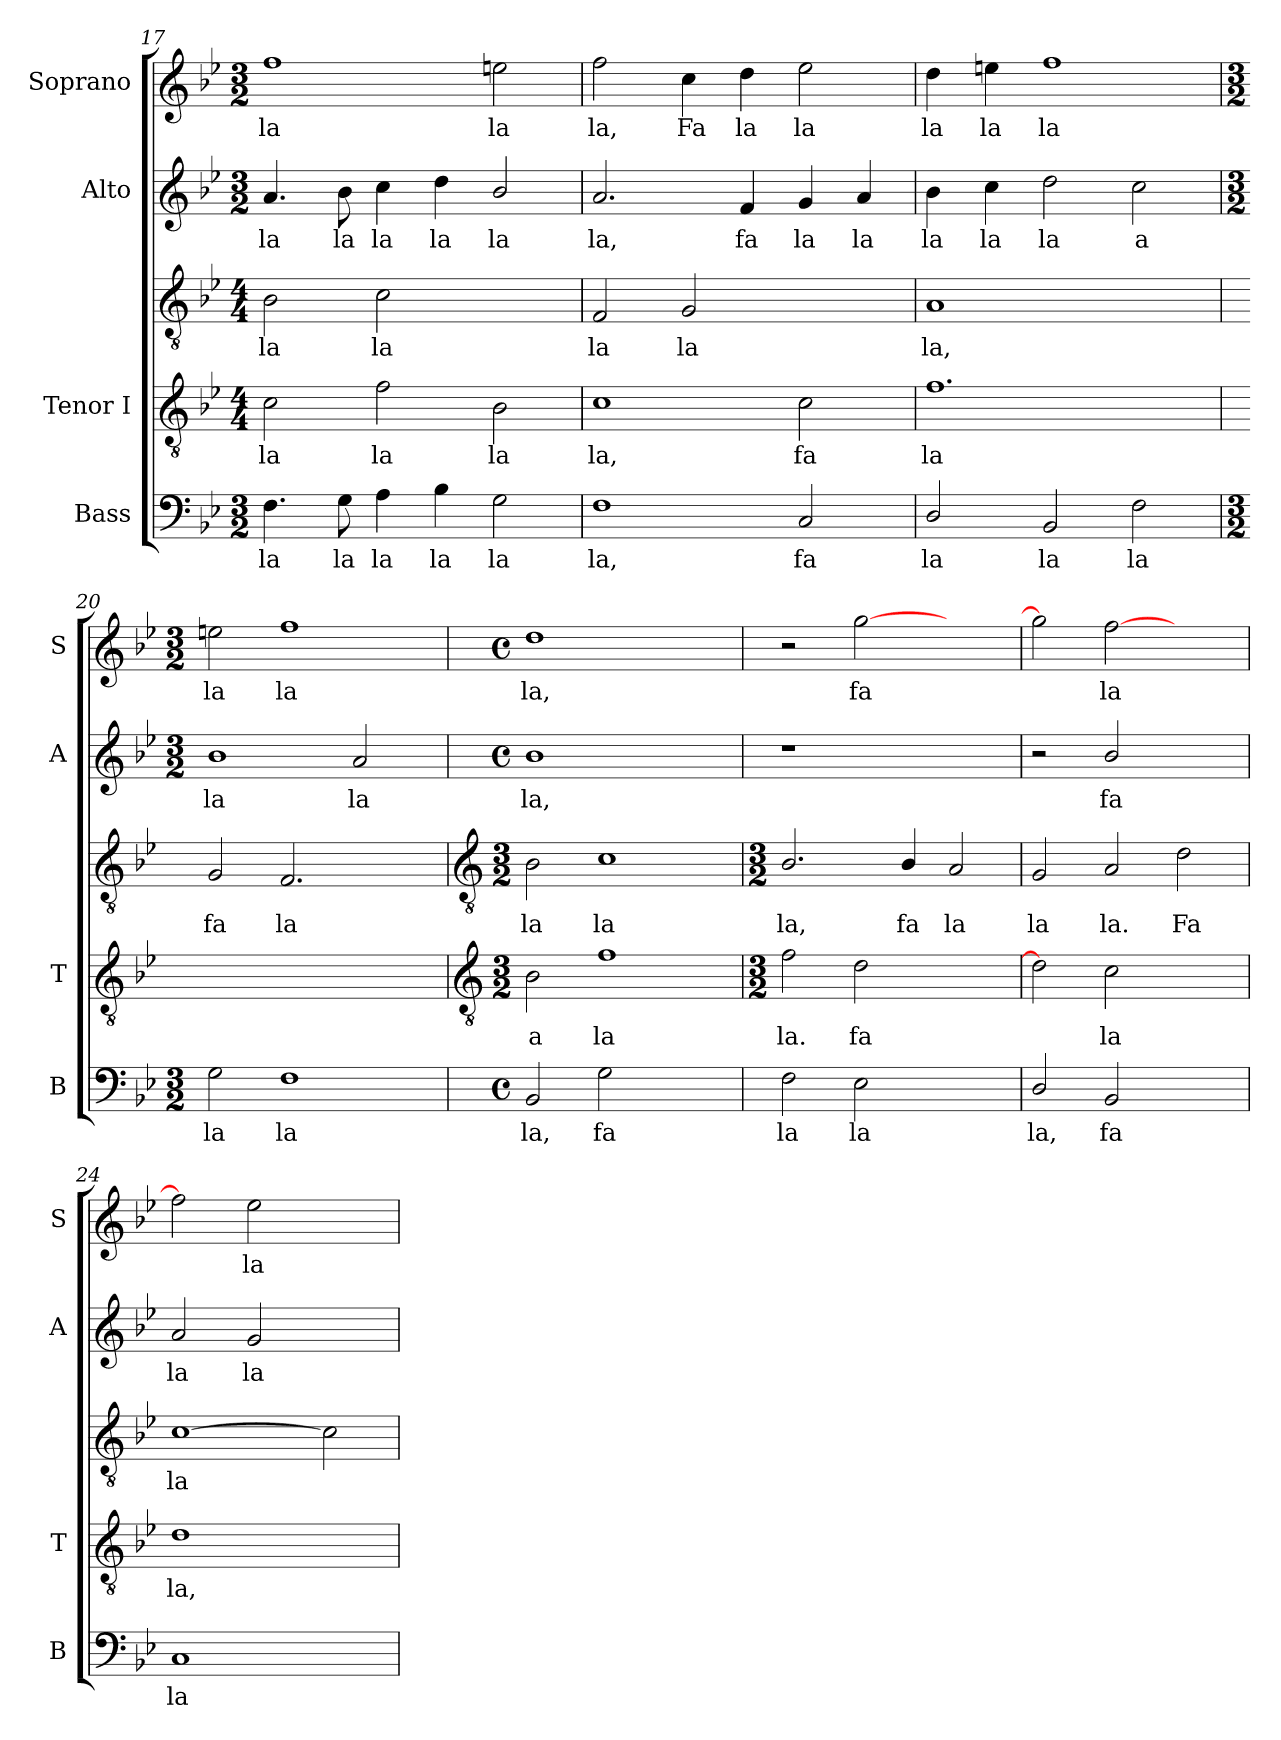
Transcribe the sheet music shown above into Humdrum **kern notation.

**kern	**text	**kern	**text	**kern	**text	**kern	**text	**kern	**text
*part4	*part4	*part3	*part3	*part3	*part3	*part2	*part2	*part1	*part1
*staff5	*staff5	*staff4	*staff4	*staff3	*staff3	*staff2	*staff2	*staff1	*staff1
*I"Bass	*	*I"Tenor I	*	*	*	*I"Alto	*	*I"Soprano	*
*I'B	*	*I'T	*	*	*	*I'A	*	*I'S	*
*clefF4	*	*clefGv2	*	*clefGv2	*	*clefG2	*	*clefG2	*
*k[b-e-]	*	*k[b-e-]	*	*k[b-e-]	*	*k[b-e-]	*	*k[b-e-]	*
*B-:	*	*B-:	*	*B-:	*	*B-:	*	*B-:	*
*M3/2	*	*M4/4	*	*M4/4	*	*M3/2	*	*M3/2	*
=17	=17	=17	=17	=17	=17	=17	=17	=17	=17
!	!LO:LY:b	!	!LO:LY:b	!	!LO:LY:b	!	!LO:LY:b	!	!LO:LY:b
4.F	la	2c	la	2B-	la	4.a	la	1ff	la
!	!LO:LY:b	!	!	!	!	!	!LO:LY:b	!	!
8G	la	.	.	.	.	8b-	la	.	.
!	!LO:LY:b	!	!LO:LY:b	!	!LO:LY:b	!	!LO:LY:b	!	!
4A	la	2f	la	2c	la	4cc	la	.	.
!	!LO:LY:b	!	!	!	!	!	!LO:LY:b	!	!
4B-	la	.	.	.	.	4dd	la	.	.
!	!LO:LY:b	!	!LO:LY:b	!	!	!	!LO:LY:b	!	!LO:LY:b
2G	la	2B-	la	2ryy	.	2b-/	la	2een	la
=18	=18	=18	=18	=18	=18	=18	=18	=18	=18
!	!LO:LY:b	!	!LO:LY:b	!	!LO:LY:b	!	!LO:LY:b	!	!LO:LY:b
1F	la,	1c	la,	2F	la	2.a	la,	2ff	la,
!	!	!	!	!	!LO:LY:b	!	!	!	!LO:LY:b
.	.	.	.	2G	la	.	.	4cc	Fa
!	!	!	!	!	!	!	!LO:LY:b	!	!LO:LY:b
.	.	.	.	.	.	4f	fa	4dd	la
!	!LO:LY:b	!	!LO:LY:b	!	!	!	!LO:LY:b	!	!LO:LY:b
2C	fa	2c	fa	2ryy	.	4g	la	2ee-	la
!	!	!	!	!	!	!	!LO:LY:b	!	!
.	.	.	.	.	.	4a	la	.	.
=19	=19	=19	=19	=19	=19	=19	=19	=19	=19
!	!LO:LY:b	!	!LO:LY:b	!	!LO:LY:b	!	!LO:LY:b	!	!LO:LY:b
2D/	la	1.f	la	1A	la,	4b-	la	4dd	la
!	!	!	!	!	!	!	!LO:LY:b	!	!LO:LY:b
.	.	.	.	.	.	4cc	la	4een	la
!	!LO:LY:b	!	!	!	!	!	!LO:LY:b	!	!LO:LY:b
2BB-	la	.	.	.	.	2dd	la	1ff	la
!	!LO:LY:b	!	!	!	!	!	!LO:LY:b	!	!
2F	la	.	.	2ryy	.	2cc	a	.	.
!!LO:LB:g=z
=20	=20	=20	=20	=20	=20	=20	=20	=20	=20
*M3/2	*	*	*	*	*	*M3/2	*	*M3/2	*
!	!LO:LY:b	!	!	!	!LO:LY:b	!	!LO:LY:b	!	!LO:LY:b
2G	la	1.ryy	.	2G	fa	1b-	la	2een	la
!	!LO:LY:b	!	!	!	!LO:LY:b	!	!	!	!LO:LY:b
1F	la	.	.	2.F	la	.	.	1ff	la
!	!	!	!	!	!	!	!LO:LY:b	!	!
.	.	.	.	.	.	2a	la	.	.
.	.	.	.	4ryy	.	.	.	.	.
!!LO:LB:g=z
=21	=21	=21	=21	=21	=21	=21	=21	=21	=21
*	*	*clefGv2	*	*clefGv2	*	*	*	*	*
*M4/4	*	*M3/2	*	*M3/2	*	*M4/4	*	*M4/4	*
*met(c)	*	*	*	*	*	*met(c)	*	*met(c)	*
!	!LO:LY:b	!	!LO:LY:b	!	!LO:LY:b	!	!LO:LY:b	!	!LO:LY:b
2BB-	la,	2B-	a	2B-	la	1b-	la,	1dd	la,
!	!LO:LY:b	!	!LO:LY:b	!	!LO:LY:b	!	!	!	!
2G	fa	1f	la	1c	la	.	.	.	.
2ryy	.	.	.	.	.	2ryy	.	2ryy	.
=22	=22	=22	=22	=22	=22	=22	=22	=22	=22
*	*	*M3/2	*	*M3/2	*	*	*	*	*
!	!LO:LY:b	!	!LO:LY:b	!	!LO:LY:b	!	!	!	!
2F	la	2f	la.	2.B-/	la,	1r	.	2r	.
!	!LO:LY:b	!	!LO:LY:b	!	!	!	!	!	!LO:LY:b
2E-	la	[2d	fa	.	.	.	.	[2gg	fa
!	!	!	!	!	!LO:LY:b	!	!	!	!
.	.	.	.	4B-/	fa	.	.	.	.
!	!	!	!	!	!LO:LY:b	!	!	!	!
2ryy	.	2ryy	.	2A	la	2ryy	.	2ryy	.
=23	=23	=23	=23	=23	=23	=23	=23	=23	=23
!	!LO:LY:b	!	!	!	!LO:LY:b	!	!	!	!
2D/	la,	2d]	.	2G	la	2r	.	2gg]	.
!	!LO:LY:b	!	!LO:LY:b	!	!LO:LY:b	!	!LO:LY:b	!	!LO:LY:b
2BB-	fa	2c	la	2A	la.	2b-/	fa	[2ff	la
!	!	!	!	!	!LO:LY:b	!	!	!	!
2ryy	.	2ryy	.	2d	Fa	2ryy	.	2ryy	.
=24	=24	=24	=24	=24	=24	=24	=24	=24	=24
!	!LO:LY:b	!	!LO:LY:b	!	!LO:LY:b	!	!LO:LY:b	!	!
1C	la	1d	la,	[1c	la	2a	la	2ff]	.
!	!	!	!	!	!	!	!LO:LY:b	!	!LO:LY:b
.	.	.	.	.	.	2g	la	2ee-	la
2ryy	.	2ryy	.	2c]	.	2ryy	.	2ryy	.
=	=	=	=	=	=	=	=	=	=
*-	*-	*-	*-	*-	*-	*-	*-	*-	*-
